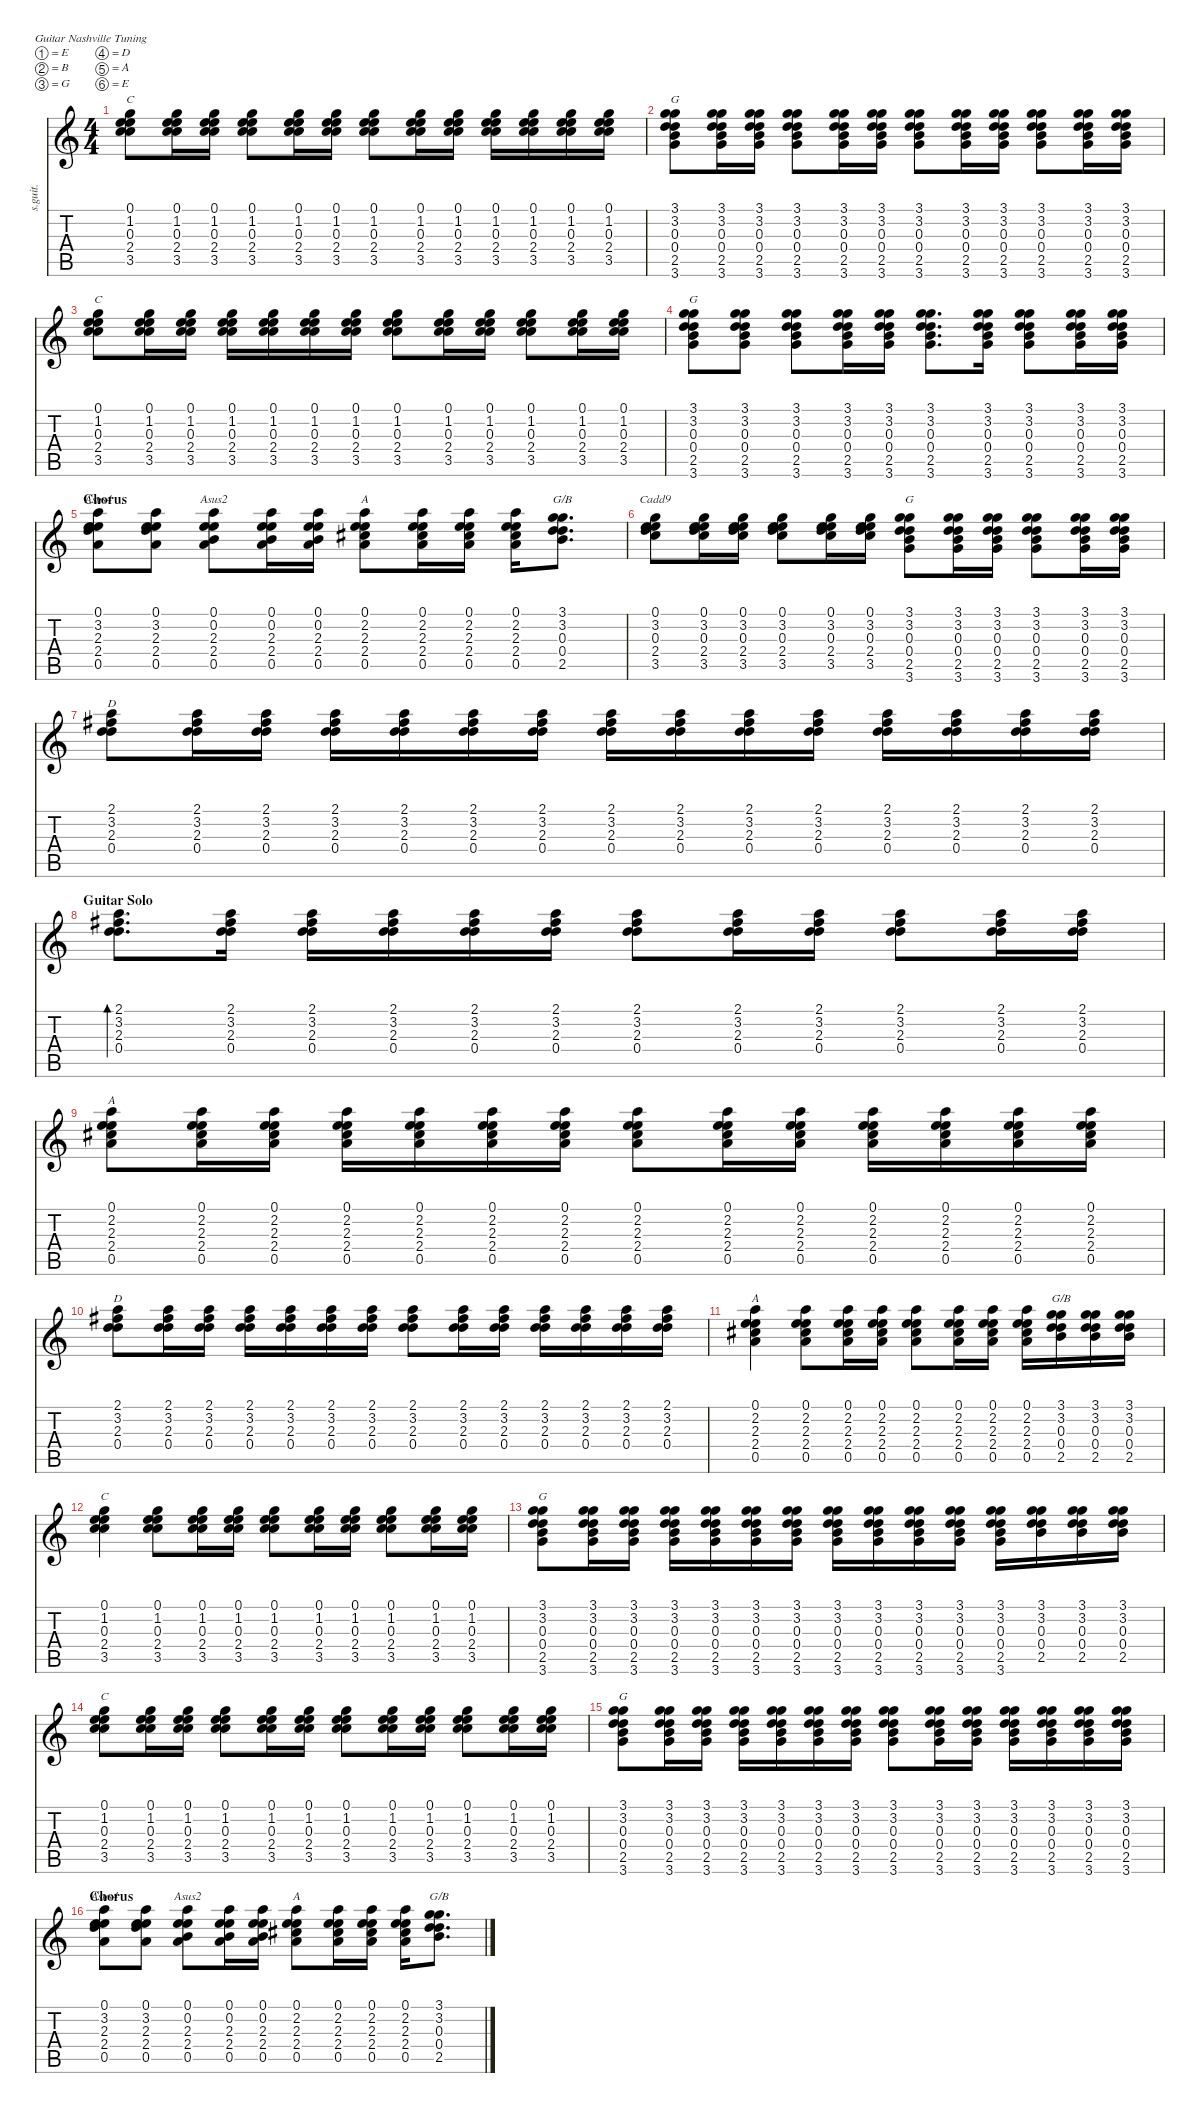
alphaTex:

\defaultSystemsLayout 4
\hideDynamics
\bracketExtendMode nobrackets
\track ("Lee Ritenour - Nashville Guitar" "s.guit.") {instrument acousticguitarsteel}
\staff {score tabs}
\tuning (E4 B3 G4 D4 A3 E3)
\chord ("D" 3 1 2 2 0 x) {showdiagram false}
\chord ("A" 3 1 2 2 0 x) {showdiagram false}
\chord ("G/B" 3 1 2 2 0 x) {showdiagram false}
\chord ("C" 3 1 2 2 0 x) {showdiagram false}
\chord ("G" 3 1 2 2 0 x) {showdiagram false}
\chord ("Asus4" 3 1 2 2 0 x) {showdiagram false}
\chord ("Asus2" 3 1 2 2 0 x) {showdiagram false}
\chord ("Cadd9" 3 1 2 2 0 x) {showdiagram false}
\ts (4 4)
\tempo (64 hide)
\clef g2
\ks c
(0.1 1.2 0.3 2.4 3.5).8{ch "C" lyrics (0 "") lyrics (1 "") lyrics (2 "") lyrics (3 "") lyrics (4 "") dy f} (0.1 1.2 0.3 2.4 3.5).16{lyrics (0 "") lyrics (1 "") lyrics (2 "") lyrics (3 "") lyrics (4 "")} (0.1 1.2 0.3 2.4 3.5).16{lyrics (0 "") lyrics (1 "") lyrics (2 "") lyrics (3 "") lyrics (4 "")} (0.1 1.2 0.3 2.4 3.5).8{lyrics (0 "") lyrics (1 "") lyrics (2 "") lyrics (3 "") lyrics (4 "")} (0.1 1.2 0.3 2.4 3.5).16{lyrics (0 "") lyrics (1 "") lyrics (2 "") lyrics (3 "") lyrics (4 "")} (0.1 1.2 0.3 2.4 3.5).16{lyrics (0 "") lyrics (1 "") lyrics (2 "") lyrics (3 "") lyrics (4 "")} (0.1 1.2 0.3 2.4 3.5).8{lyrics (0 "") lyrics (1 "") lyrics (2 "") lyrics (3 "") lyrics (4 "")} (0.1 1.2 0.3 2.4 3.5).16{lyrics (0 "") lyrics (1 "") lyrics (2 "") lyrics (3 "") lyrics (4 "")} (0.1 1.2 0.3 2.4 3.5).16{lyrics (0 "") lyrics (1 "") lyrics (2 "") lyrics (3 "") lyrics (4 "")} (0.1 1.2 0.3 2.4 3.5).16{lyrics (0 "") lyrics (1 "") lyrics (2 "") lyrics (3 "") lyrics (4 "")} (0.1 1.2 0.3 2.4 3.5).16{lyrics (0 "") lyrics (1 "") lyrics (2 "") lyrics (3 "") lyrics (4 "")} (0.1 1.2 0.3 2.4 3.5).16{lyrics (0 "") lyrics (1 "") lyrics (2 "") lyrics (3 "") lyrics (4 "")} (0.1 1.2 0.3 2.4 3.5).16{lyrics (0 "") lyrics (1 "") lyrics (2 "") lyrics (3 "") lyrics (4 "")} |
(3.1 3.2 0.3 0.4 2.5 3.6).8{ch "G" lyrics (0 "") lyrics (1 "") lyrics (2 "") lyrics (3 "") lyrics (4 "")} (3.1 3.2 0.3 0.4 2.5 3.6).16{lyrics (0 "") lyrics (1 "") lyrics (2 "") lyrics (3 "") lyrics (4 "")} (3.1 3.2 0.3 0.4 2.5 3.6).16{lyrics (0 "") lyrics (1 "") lyrics (2 "") lyrics (3 "") lyrics (4 "")} (3.1 3.2 0.3 0.4 2.5 3.6).8{lyrics (0 "") lyrics (1 "") lyrics (2 "") lyrics (3 "") lyrics (4 "")} (3.1 3.2 0.3 0.4 2.5 3.6).16{lyrics (0 "") lyrics (1 "") lyrics (2 "") lyrics (3 "") lyrics (4 "")} (3.1 3.2 0.3 0.4 2.5 3.6).16{lyrics (0 "") lyrics (1 "") lyrics (2 "") lyrics (3 "") lyrics (4 "")} (3.1 3.2 0.3 0.4 2.5 3.6).8{lyrics (0 "") lyrics (1 "") lyrics (2 "") lyrics (3 "") lyrics (4 "")} (3.1 3.2 0.3 0.4 2.5 3.6).16{lyrics (0 "") lyrics (1 "") lyrics (2 "") lyrics (3 "") lyrics (4 "")} (3.1 3.2 0.3 0.4 2.5 3.6).16{lyrics (0 "") lyrics (1 "") lyrics (2 "") lyrics (3 "") lyrics (4 "")} (3.1 3.2 0.3 0.4 2.5 3.6).8{lyrics (0 "") lyrics (1 "") lyrics (2 "") lyrics (3 "") lyrics (4 "")} (3.1 3.2 0.3 0.4 2.5 3.6).16{lyrics (0 "") lyrics (1 "") lyrics (2 "") lyrics (3 "") lyrics (4 "")} (3.1 3.2 0.3 0.4 2.5 3.6).16{lyrics (0 "") lyrics (1 "") lyrics (2 "") lyrics (3 "") lyrics (4 "")} |
(0.1 1.2 0.3 2.4 3.5).8{ch "C" lyrics (0 "") lyrics (1 "") lyrics (2 "") lyrics (3 "") lyrics (4 "")} (0.1 1.2 0.3 2.4 3.5).16{lyrics (0 "") lyrics (1 "") lyrics (2 "") lyrics (3 "") lyrics (4 "")} (0.1 1.2 0.3 2.4 3.5).16{lyrics (0 "") lyrics (1 "") lyrics (2 "") lyrics (3 "") lyrics (4 "")} (0.1 1.2 0.3 2.4 3.5).16{lyrics (0 "") lyrics (1 "") lyrics (2 "") lyrics (3 "") lyrics (4 "")} (0.1 1.2 0.3 2.4 3.5).16{lyrics (0 "") lyrics (1 "") lyrics (2 "") lyrics (3 "") lyrics (4 "")} (0.1 1.2 0.3 2.4 3.5).16{lyrics (0 "") lyrics (1 "") lyrics (2 "") lyrics (3 "") lyrics (4 "")} (0.1 1.2 0.3 2.4 3.5).16{lyrics (0 "") lyrics (1 "") lyrics (2 "") lyrics (3 "") lyrics (4 "")} (0.1 1.2 0.3 2.4 3.5).8{lyrics (0 "") lyrics (1 "") lyrics (2 "") lyrics (3 "") lyrics (4 "")} (0.1 1.2 0.3 2.4 3.5).16{lyrics (0 "") lyrics (1 "") lyrics (2 "") lyrics (3 "") lyrics (4 "")} (0.1 1.2 0.3 2.4 3.5).16{lyrics (0 "") lyrics (1 "") lyrics (2 "") lyrics (3 "") lyrics (4 "")} (0.1 1.2 0.3 2.4 3.5).8{lyrics (0 "") lyrics (1 "") lyrics (2 "") lyrics (3 "") lyrics (4 "")} (0.1 1.2 0.3 2.4 3.5).16{lyrics (0 "") lyrics (1 "") lyrics (2 "") lyrics (3 "") lyrics (4 "")} (0.1 1.2 0.3 2.4 3.5).16{lyrics (0 "") lyrics (1 "") lyrics (2 "") lyrics (3 "") lyrics (4 "")} |
(3.1 3.2 0.3 0.4 2.5 3.6).8{ch "G" lyrics (0 "") lyrics (1 "") lyrics (2 "") lyrics (3 "") lyrics (4 "")} (3.1 3.2 0.3 0.4 2.5 3.6).8{lyrics (0 "") lyrics (1 "") lyrics (2 "") lyrics (3 "") lyrics (4 "")} (3.1 3.2 0.3 0.4 2.5 3.6).8{lyrics (0 "") lyrics (1 "") lyrics (2 "") lyrics (3 "") lyrics (4 "")} (3.1 3.2 0.3 0.4 2.5 3.6).16{lyrics (0 "") lyrics (1 "") lyrics (2 "") lyrics (3 "") lyrics (4 "")} (3.1 3.2 0.3 0.4 2.5 3.6).16{lyrics (0 "") lyrics (1 "") lyrics (2 "") lyrics (3 "") lyrics (4 "")} (3.1 3.2 0.3 0.4 2.5 3.6).8{d lyrics (0 "") lyrics (1 "") lyrics (2 "") lyrics (3 "") lyrics (4 "")} (3.1 3.2 0.3 0.4 2.5 3.6).16{lyrics (0 "") lyrics (1 "") lyrics (2 "") lyrics (3 "") lyrics (4 "")} (3.1 3.2 0.3 0.4 2.5 3.6).8{lyrics (0 "") lyrics (1 "") lyrics (2 "") lyrics (3 "") lyrics (4 "")} (3.1 3.2 0.3 0.4 2.5 3.6).16{lyrics (0 "") lyrics (1 "") lyrics (2 "") lyrics (3 "") lyrics (4 "")} (3.1 3.2 0.3 0.4 2.5 3.6).16{lyrics (0 "") lyrics (1 "") lyrics (2 "") lyrics (3 "") lyrics (4 "")} |
\section ("" "Chorus")
(0.1 3.2 2.3 2.4 0.5).8{ch "Asus4" lyrics (0 "") lyrics (1 "") lyrics (2 "") lyrics (3 "") lyrics (4 "")} (0.1 3.2 2.3 2.4 0.5).8{lyrics (0 "") lyrics (1 "") lyrics (2 "") lyrics (3 "") lyrics (4 "")} (0.1 0.2 2.3 2.4 0.5).8{ch "Asus2" lyrics (0 "") lyrics (1 "") lyrics (2 "") lyrics (3 "") lyrics (4 "")} (0.1 0.2 2.3 2.4 0.5).16{lyrics (0 "") lyrics (1 "") lyrics (2 "") lyrics (3 "") lyrics (4 "")} (0.1 0.2 2.3 2.4 0.5).16{lyrics (0 "") lyrics (1 "") lyrics (2 "") lyrics (3 "") lyrics (4 "")} (0.1 2.2{acc #} 2.3 2.4 0.5).8{ch "A" lyrics (0 "") lyrics (1 "") lyrics (2 "") lyrics (3 "") lyrics (4 "")} (0.1 2.2{acc #} 2.3 2.4 0.5).16{lyrics (0 "") lyrics (1 "") lyrics (2 "") lyrics (3 "") lyrics (4 "")} (0.1 2.2{acc #} 2.3 2.4 0.5).16{lyrics (0 "") lyrics (1 "") lyrics (2 "") lyrics (3 "") lyrics (4 "")} (0.1 2.2{acc #} 2.3 2.4 0.5).16{lyrics (0 "") lyrics (1 "") lyrics (2 "") lyrics (3 "") lyrics (4 "")} (3.1 3.2 0.3 0.4 2.5).8{d ch "G/B" lyrics (0 "") lyrics (1 "") lyrics (2 "") lyrics (3 "") lyrics (4 "")} |
(0.1 3.2 0.3 2.4 3.5).8{ch "Cadd9" lyrics (0 "") lyrics (1 "") lyrics (2 "") lyrics (3 "") lyrics (4 "")} (0.1 3.2 0.3 2.4 3.5).16{lyrics (0 "") lyrics (1 "") lyrics (2 "") lyrics (3 "") lyrics (4 "")} (0.1 3.2 0.3 2.4 3.5).16{lyrics (0 "") lyrics (1 "") lyrics (2 "") lyrics (3 "") lyrics (4 "")} (0.1 3.2 0.3 2.4 3.5).8{lyrics (0 "") lyrics (1 "") lyrics (2 "") lyrics (3 "") lyrics (4 "")} (0.1 3.2 0.3 2.4 3.5).16{lyrics (0 "") lyrics (1 "") lyrics (2 "") lyrics (3 "") lyrics (4 "")} (0.1 3.2 0.3 2.4 3.5).16{lyrics (0 "") lyrics (1 "") lyrics (2 "") lyrics (3 "") lyrics (4 "")} (3.1 3.2 0.3 0.4 2.5 3.6).8{ch "G" lyrics (0 "") lyrics (1 "") lyrics (2 "") lyrics (3 "") lyrics (4 "")} (3.1 3.2 0.3 0.4 2.5 3.6).16{lyrics (0 "") lyrics (1 "") lyrics (2 "") lyrics (3 "") lyrics (4 "")} (3.1 3.2 0.3 0.4 2.5 3.6).16{lyrics (0 "") lyrics (1 "") lyrics (2 "") lyrics (3 "") lyrics (4 "")} (3.1 3.2 0.3 0.4 2.5 3.6).8{lyrics (0 "") lyrics (1 "") lyrics (2 "") lyrics (3 "") lyrics (4 "")} (3.1 3.2 0.3 0.4 2.5 3.6).16{lyrics (0 "") lyrics (1 "") lyrics (2 "") lyrics (3 "") lyrics (4 "")} (3.1 3.2 0.3 0.4 2.5 3.6).16{lyrics (0 "") lyrics (1 "") lyrics (2 "") lyrics (3 "") lyrics (4 "")} |
(2.1{acc #} 3.2 2.3 0.4).8{ch "D" lyrics (0 "") lyrics (1 "") lyrics (2 "") lyrics (3 "") lyrics (4 "")} (2.1{acc #} 3.2 2.3 0.4).16{lyrics (0 "") lyrics (1 "") lyrics (2 "") lyrics (3 "") lyrics (4 "")} (2.1{acc #} 3.2 2.3 0.4).16{lyrics (0 "") lyrics (1 "") lyrics (2 "") lyrics (3 "") lyrics (4 "")} (2.1{acc #} 3.2 2.3 0.4).16{lyrics (0 "") lyrics (1 "") lyrics (2 "") lyrics (3 "") lyrics (4 "")} (2.1{acc #} 3.2 2.3 0.4).16{lyrics (0 "") lyrics (1 "") lyrics (2 "") lyrics (3 "") lyrics (4 "")} (2.1{acc #} 3.2 2.3 0.4).16{lyrics (0 "") lyrics (1 "") lyrics (2 "") lyrics (3 "") lyrics (4 "")} (2.1{acc #} 3.2 2.3 0.4).16{lyrics (0 "") lyrics (1 "") lyrics (2 "") lyrics (3 "") lyrics (4 "")} (2.1{acc #} 3.2 2.3 0.4).16{lyrics (0 "") lyrics (1 "") lyrics (2 "") lyrics (3 "") lyrics (4 "")} (2.1{acc #} 3.2 2.3 0.4).16{lyrics (0 "") lyrics (1 "") lyrics (2 "") lyrics (3 "") lyrics (4 "")} (2.1{acc #} 3.2 2.3 0.4).16{lyrics (0 "") lyrics (1 "") lyrics (2 "") lyrics (3 "") lyrics (4 "")} (2.1{acc #} 3.2 2.3 0.4).16{lyrics (0 "") lyrics (1 "") lyrics (2 "") lyrics (3 "") lyrics (4 "")} (2.1{acc #} 3.2 2.3 0.4).16{lyrics (0 "") lyrics (1 "") lyrics (2 "") lyrics (3 "") lyrics (4 "")} (2.1{acc #} 3.2 2.3 0.4).16{lyrics (0 "") lyrics (1 "") lyrics (2 "") lyrics (3 "") lyrics (4 "")} (2.1{acc #} 3.2 2.3 0.4).16{lyrics (0 "") lyrics (1 "") lyrics (2 "") lyrics (3 "") lyrics (4 "")} (2.1{acc #} 3.2 2.3 0.4).16{lyrics (0 "") lyrics (1 "") lyrics (2 "") lyrics (3 "") lyrics (4 "")} |
\section ("" "Guitar Solo")
(2.1{acc #} 3.2 2.3 0.4).8{d bd 30 lyrics (0 "") lyrics (1 "") lyrics (2 "") lyrics (3 "") lyrics (4 "")} (2.1{acc #} 3.2 2.3 0.4).16{lyrics (0 "") lyrics (1 "") lyrics (2 "") lyrics (3 "") lyrics (4 "")} (2.1{acc #} 3.2 2.3 0.4).16{lyrics (0 "") lyrics (1 "") lyrics (2 "") lyrics (3 "") lyrics (4 "")} (2.1{acc #} 3.2 2.3 0.4).16{lyrics (0 "") lyrics (1 "") lyrics (2 "") lyrics (3 "") lyrics (4 "")} (2.1{acc #} 3.2 2.3 0.4).16{lyrics (0 "") lyrics (1 "") lyrics (2 "") lyrics (3 "") lyrics (4 "")} (2.1{acc #} 3.2 2.3 0.4).16{lyrics (0 "") lyrics (1 "") lyrics (2 "") lyrics (3 "") lyrics (4 "")} (2.1{acc #} 3.2 2.3 0.4).8{lyrics (0 "") lyrics (1 "") lyrics (2 "") lyrics (3 "") lyrics (4 "")} (2.1{acc #} 3.2 2.3 0.4).16{lyrics (0 "") lyrics (1 "") lyrics (2 "") lyrics (3 "") lyrics (4 "")} (2.1{acc #} 3.2 2.3 0.4).16{lyrics (0 "") lyrics (1 "") lyrics (2 "") lyrics (3 "") lyrics (4 "")} (2.1{acc #} 3.2 2.3 0.4).8{lyrics (0 "") lyrics (1 "") lyrics (2 "") lyrics (3 "") lyrics (4 "")} (2.1{acc #} 3.2 2.3 0.4).16{lyrics (0 "") lyrics (1 "") lyrics (2 "") lyrics (3 "") lyrics (4 "")} (2.1{acc #} 3.2 2.3 0.4).16{lyrics (0 "") lyrics (1 "") lyrics (2 "") lyrics (3 "") lyrics (4 "")} |
(0.1 2.2{acc #} 2.3 2.4 0.5).8{ch "A" lyrics (0 "") lyrics (1 "") lyrics (2 "") lyrics (3 "") lyrics (4 "")} (0.1 2.2{acc #} 2.3 2.4 0.5).16{lyrics (0 "") lyrics (1 "") lyrics (2 "") lyrics (3 "") lyrics (4 "")} (0.1 2.2{acc #} 2.3 2.4 0.5).16{lyrics (0 "") lyrics (1 "") lyrics (2 "") lyrics (3 "") lyrics (4 "")} (0.1 2.2{acc #} 2.3 2.4 0.5).16{lyrics (0 "") lyrics (1 "") lyrics (2 "") lyrics (3 "") lyrics (4 "")} (0.1 2.2{acc #} 2.3 2.4 0.5).16{lyrics (0 "") lyrics (1 "") lyrics (2 "") lyrics (3 "") lyrics (4 "")} (0.1 2.2{acc #} 2.3 2.4 0.5).16{lyrics (0 "") lyrics (1 "") lyrics (2 "") lyrics (3 "") lyrics (4 "")} (0.1 2.2{acc #} 2.3 2.4 0.5).16{lyrics (0 "") lyrics (1 "") lyrics (2 "") lyrics (3 "") lyrics (4 "")} (0.1 2.2{acc #} 2.3 2.4 0.5).8{lyrics (0 "") lyrics (1 "") lyrics (2 "") lyrics (3 "") lyrics (4 "")} (0.1 2.2{acc #} 2.3 2.4 0.5).16{lyrics (0 "") lyrics (1 "") lyrics (2 "") lyrics (3 "") lyrics (4 "")} (0.1 2.2{acc #} 2.3 2.4 0.5).16{lyrics (0 "") lyrics (1 "") lyrics (2 "") lyrics (3 "") lyrics (4 "")} (0.1 2.2{acc #} 2.3 2.4 0.5).16{lyrics (0 "") lyrics (1 "") lyrics (2 "") lyrics (3 "") lyrics (4 "")} (0.1 2.2{acc #} 2.3 2.4 0.5).16{lyrics (0 "") lyrics (1 "") lyrics (2 "") lyrics (3 "") lyrics (4 "")} (0.1 2.2{acc #} 2.3 2.4 0.5).16{lyrics (0 "") lyrics (1 "") lyrics (2 "") lyrics (3 "") lyrics (4 "")} (0.1 2.2{acc #} 2.3 2.4 0.5).16{lyrics (0 "") lyrics (1 "") lyrics (2 "") lyrics (3 "") lyrics (4 "")} |
(2.1{acc #} 3.2 2.3 0.4).8{ch "D" lyrics (0 "") lyrics (1 "") lyrics (2 "") lyrics (3 "") lyrics (4 "")} (2.1{acc #} 3.2 2.3 0.4).16{lyrics (0 "") lyrics (1 "") lyrics (2 "") lyrics (3 "") lyrics (4 "")} (2.1{acc #} 3.2 2.3 0.4).16{lyrics (0 "") lyrics (1 "") lyrics (2 "") lyrics (3 "") lyrics (4 "")} (2.1{acc #} 3.2 2.3 0.4).16{lyrics (0 "") lyrics (1 "") lyrics (2 "") lyrics (3 "") lyrics (4 "")} (2.1{acc #} 3.2 2.3 0.4).16{lyrics (0 "") lyrics (1 "") lyrics (2 "") lyrics (3 "") lyrics (4 "")} (2.1{acc #} 3.2 2.3 0.4).16{lyrics (0 "") lyrics (1 "") lyrics (2 "") lyrics (3 "") lyrics (4 "")} (2.1{acc #} 3.2 2.3 0.4).16{lyrics (0 "") lyrics (1 "") lyrics (2 "") lyrics (3 "") lyrics (4 "")} (2.1{acc #} 3.2 2.3 0.4).8{lyrics (0 "") lyrics (1 "") lyrics (2 "") lyrics (3 "") lyrics (4 "")} (2.1{acc #} 3.2 2.3 0.4).16{lyrics (0 "") lyrics (1 "") lyrics (2 "") lyrics (3 "") lyrics (4 "")} (2.1{acc #} 3.2 2.3 0.4).16{lyrics (0 "") lyrics (1 "") lyrics (2 "") lyrics (3 "") lyrics (4 "")} (2.1{acc #} 3.2 2.3 0.4).16{lyrics (0 "") lyrics (1 "") lyrics (2 "") lyrics (3 "") lyrics (4 "")} (2.1{acc #} 3.2 2.3 0.4).16{lyrics (0 "") lyrics (1 "") lyrics (2 "") lyrics (3 "") lyrics (4 "")} (2.1{acc #} 3.2 2.3 0.4).16{lyrics (0 "") lyrics (1 "") lyrics (2 "") lyrics (3 "") lyrics (4 "")} (2.1{acc #} 3.2 2.3 0.4).16{lyrics (0 "") lyrics (1 "") lyrics (2 "") lyrics (3 "") lyrics (4 "")} |
(0.1 2.2{acc #} 2.3 2.4 0.5).4{ch "A" lyrics (0 "") lyrics (1 "") lyrics (2 "") lyrics (3 "") lyrics (4 "")} (0.1 2.2{acc #} 2.3 2.4 0.5).8{lyrics (0 "") lyrics (1 "") lyrics (2 "") lyrics (3 "") lyrics (4 "")} (0.1 2.2{acc #} 2.3 2.4 0.5).16{lyrics (0 "") lyrics (1 "") lyrics (2 "") lyrics (3 "") lyrics (4 "")} (0.1 2.2{acc #} 2.3 2.4 0.5).16{lyrics (0 "") lyrics (1 "") lyrics (2 "") lyrics (3 "") lyrics (4 "")} (0.1 2.2{acc #} 2.3 2.4 0.5).8{lyrics (0 "") lyrics (1 "") lyrics (2 "") lyrics (3 "") lyrics (4 "")} (0.1 2.2{acc #} 2.3 2.4 0.5).16{lyrics (0 "") lyrics (1 "") lyrics (2 "") lyrics (3 "") lyrics (4 "")} (0.1 2.2{acc #} 2.3 2.4 0.5).16{lyrics (0 "") lyrics (1 "") lyrics (2 "") lyrics (3 "") lyrics (4 "")} (0.1 2.2{acc #} 2.3 2.4 0.5).16{lyrics (0 "") lyrics (1 "") lyrics (2 "") lyrics (3 "") lyrics (4 "")} (3.1 3.2 0.3 0.4 2.5).16{ch "G/B" lyrics (0 "") lyrics (1 "") lyrics (2 "") lyrics (3 "") lyrics (4 "")} (3.1 3.2 0.3 0.4 2.5).16{lyrics (0 "") lyrics (1 "") lyrics (2 "") lyrics (3 "") lyrics (4 "")} (3.1 3.2 0.3 0.4 2.5).16{lyrics (0 "") lyrics (1 "") lyrics (2 "") lyrics (3 "") lyrics (4 "")} |
(0.1 1.2 0.3 2.4 3.5).4{ch "C" lyrics (0 "") lyrics (1 "") lyrics (2 "") lyrics (3 "") lyrics (4 "")} (0.1 1.2 0.3 2.4 3.5).8{lyrics (0 "") lyrics (1 "") lyrics (2 "") lyrics (3 "") lyrics (4 "")} (0.1 1.2 0.3 2.4 3.5).16{lyrics (0 "") lyrics (1 "") lyrics (2 "") lyrics (3 "") lyrics (4 "")} (0.1 1.2 0.3 2.4 3.5).16{lyrics (0 "") lyrics (1 "") lyrics (2 "") lyrics (3 "") lyrics (4 "")} (0.1 1.2 0.3 2.4 3.5).8{lyrics (0 "") lyrics (1 "") lyrics (2 "") lyrics (3 "") lyrics (4 "")} (0.1 1.2 0.3 2.4 3.5).16{lyrics (0 "") lyrics (1 "") lyrics (2 "") lyrics (3 "") lyrics (4 "")} (0.1 1.2 0.3 2.4 3.5).16{lyrics (0 "") lyrics (1 "") lyrics (2 "") lyrics (3 "") lyrics (4 "")} (0.1 1.2 0.3 2.4 3.5).8{lyrics (0 "") lyrics (1 "") lyrics (2 "") lyrics (3 "") lyrics (4 "")} (0.1 1.2 0.3 2.4 3.5).16{lyrics (0 "") lyrics (1 "") lyrics (2 "") lyrics (3 "") lyrics (4 "")} (0.1 1.2 0.3 2.4 3.5).16{lyrics (0 "") lyrics (1 "") lyrics (2 "") lyrics (3 "") lyrics (4 "")} |
(3.1 3.2 0.3 0.4 2.5 3.6).8{ch "G" lyrics (0 "") lyrics (1 "") lyrics (2 "") lyrics (3 "") lyrics (4 "")} (3.1 3.2 0.3 0.4 2.5 3.6).16{lyrics (0 "") lyrics (1 "") lyrics (2 "") lyrics (3 "") lyrics (4 "")} (3.1 3.2 0.3 0.4 2.5 3.6).16{lyrics (0 "") lyrics (1 "") lyrics (2 "") lyrics (3 "") lyrics (4 "")} (3.1 3.2 0.3 0.4 2.5 3.6).16{lyrics (0 "") lyrics (1 "") lyrics (2 "") lyrics (3 "") lyrics (4 "")} (3.1 3.2 0.3 0.4 2.5 3.6).16{lyrics (0 "") lyrics (1 "") lyrics (2 "") lyrics (3 "") lyrics (4 "")} (3.1 3.2 0.3 0.4 2.5 3.6).16{lyrics (0 "") lyrics (1 "") lyrics (2 "") lyrics (3 "") lyrics (4 "")} (3.1 3.2 0.3 0.4 2.5 3.6).16{lyrics (0 "") lyrics (1 "") lyrics (2 "") lyrics (3 "") lyrics (4 "")} (3.1 3.2 0.3 0.4 2.5 3.6).16{lyrics (0 "") lyrics (1 "") lyrics (2 "") lyrics (3 "") lyrics (4 "")} (3.1 3.2 0.3 0.4 2.5 3.6).16{lyrics (0 "") lyrics (1 "") lyrics (2 "") lyrics (3 "") lyrics (4 "")} (3.1 3.2 0.3 0.4 2.5 3.6).16{lyrics (0 "") lyrics (1 "") lyrics (2 "") lyrics (3 "") lyrics (4 "")} (3.1 3.2 0.3 0.4 2.5 3.6).16{lyrics (0 "") lyrics (1 "") lyrics (2 "") lyrics (3 "") lyrics (4 "")} (3.1 3.2 0.3 0.4 2.5 3.6).16{lyrics (0 "") lyrics (1 "") lyrics (2 "") lyrics (3 "") lyrics (4 "")} (3.1 3.2 0.3 0.4 2.5).16{lyrics (0 "") lyrics (1 "") lyrics (2 "") lyrics (3 "") lyrics (4 "")} (3.1 3.2 0.3 0.4 2.5).16{lyrics (0 "") lyrics (1 "") lyrics (2 "") lyrics (3 "") lyrics (4 "")} (3.1 3.2 0.3 0.4 2.5).16{lyrics (0 "") lyrics (1 "") lyrics (2 "") lyrics (3 "") lyrics (4 "")} |
(0.1 1.2 0.3 2.4 3.5).8{ch "C" lyrics (0 "") lyrics (1 "") lyrics (2 "") lyrics (3 "") lyrics (4 "")} (0.1 1.2 0.3 2.4 3.5).16{lyrics (0 "") lyrics (1 "") lyrics (2 "") lyrics (3 "") lyrics (4 "")} (0.1 1.2 0.3 2.4 3.5).16{lyrics (0 "") lyrics (1 "") lyrics (2 "") lyrics (3 "") lyrics (4 "")} (0.1 1.2 0.3 2.4 3.5).8{lyrics (0 "") lyrics (1 "") lyrics (2 "") lyrics (3 "") lyrics (4 "")} (0.1 1.2 0.3 2.4 3.5).16{lyrics (0 "") lyrics (1 "") lyrics (2 "") lyrics (3 "") lyrics (4 "")} (0.1 1.2 0.3 2.4 3.5).16{lyrics (0 "") lyrics (1 "") lyrics (2 "") lyrics (3 "") lyrics (4 "")} (0.1 1.2 0.3 2.4 3.5).8{lyrics (0 "") lyrics (1 "") lyrics (2 "") lyrics (3 "") lyrics (4 "")} (0.1 1.2 0.3 2.4 3.5).16{lyrics (0 "") lyrics (1 "") lyrics (2 "") lyrics (3 "") lyrics (4 "")} (0.1 1.2 0.3 2.4 3.5).16{lyrics (0 "") lyrics (1 "") lyrics (2 "") lyrics (3 "") lyrics (4 "")} (0.1 1.2 0.3 2.4 3.5).8{lyrics (0 "") lyrics (1 "") lyrics (2 "") lyrics (3 "") lyrics (4 "")} (0.1 1.2 0.3 2.4 3.5).16{lyrics (0 "") lyrics (1 "") lyrics (2 "") lyrics (3 "") lyrics (4 "")} (0.1 1.2 0.3 2.4 3.5).16{lyrics (0 "") lyrics (1 "") lyrics (2 "") lyrics (3 "") lyrics (4 "")} |
(3.1 3.2 0.3 0.4 2.5 3.6).8{ch "G" lyrics (0 "") lyrics (1 "") lyrics (2 "") lyrics (3 "") lyrics (4 "")} (3.1 3.2 0.3 0.4 2.5 3.6).16{lyrics (0 "") lyrics (1 "") lyrics (2 "") lyrics (3 "") lyrics (4 "")} (3.1 3.2 0.3 0.4 2.5 3.6).16{lyrics (0 "") lyrics (1 "") lyrics (2 "") lyrics (3 "") lyrics (4 "")} (3.1 3.2 0.3 0.4 2.5 3.6).16{lyrics (0 "") lyrics (1 "") lyrics (2 "") lyrics (3 "") lyrics (4 "")} (3.1 3.2 0.3 0.4 2.5 3.6).16{lyrics (0 "") lyrics (1 "") lyrics (2 "") lyrics (3 "") lyrics (4 "")} (3.1 3.2 0.3 0.4 2.5 3.6).16{lyrics (0 "") lyrics (1 "") lyrics (2 "") lyrics (3 "") lyrics (4 "")} (3.1 3.2 0.3 0.4 2.5 3.6).16{lyrics (0 "") lyrics (1 "") lyrics (2 "") lyrics (3 "") lyrics (4 "")} (3.1 3.2 0.3 0.4 2.5 3.6).8{lyrics (0 "") lyrics (1 "") lyrics (2 "") lyrics (3 "") lyrics (4 "")} (3.1 3.2 0.3 0.4 2.5 3.6).16{lyrics (0 "") lyrics (1 "") lyrics (2 "") lyrics (3 "") lyrics (4 "")} (3.1 3.2 0.3 0.4 2.5 3.6).16{lyrics (0 "") lyrics (1 "") lyrics (2 "") lyrics (3 "") lyrics (4 "")} (3.1 3.2 0.3 0.4 2.5 3.6).16{lyrics (0 "") lyrics (1 "") lyrics (2 "") lyrics (3 "") lyrics (4 "")} (3.1 3.2 0.3 0.4 2.5 3.6).16{lyrics (0 "") lyrics (1 "") lyrics (2 "") lyrics (3 "") lyrics (4 "")} (3.1 3.2 0.3 0.4 2.5 3.6).16{lyrics (0 "") lyrics (1 "") lyrics (2 "") lyrics (3 "") lyrics (4 "")} (3.1 3.2 0.3 0.4 2.5 3.6).16{lyrics (0 "") lyrics (1 "") lyrics (2 "") lyrics (3 "") lyrics (4 "")} |
\section ("" "Chorus")
(0.1 3.2 2.3 2.4 0.5).8{ch "Asus4" lyrics (0 "") lyrics (1 "") lyrics (2 "") lyrics (3 "") lyrics (4 "")} (0.1 3.2 2.3 2.4 0.5).8{lyrics (0 "") lyrics (1 "") lyrics (2 "") lyrics (3 "") lyrics (4 "")} (0.1 0.2 2.3 2.4 0.5).8{ch "Asus2" lyrics (0 "") lyrics (1 "") lyrics (2 "") lyrics (3 "") lyrics (4 "")} (0.1 0.2 2.3 2.4 0.5).16{lyrics (0 "") lyrics (1 "") lyrics (2 "") lyrics (3 "") lyrics (4 "")} (0.1 0.2 2.3 2.4 0.5).16{lyrics (0 "") lyrics (1 "") lyrics (2 "") lyrics (3 "") lyrics (4 "")} (0.1 2.2{acc #} 2.3 2.4 0.5).8{ch "A" lyrics (0 "") lyrics (1 "") lyrics (2 "") lyrics (3 "") lyrics (4 "")} (0.1 2.2{acc #} 2.3 2.4 0.5).16{lyrics (0 "") lyrics (1 "") lyrics (2 "") lyrics (3 "") lyrics (4 "")} (0.1 2.2{acc #} 2.3 2.4 0.5).16{lyrics (0 "") lyrics (1 "") lyrics (2 "") lyrics (3 "") lyrics (4 "")} (0.1 2.2{acc #} 2.3 2.4 0.5).16{lyrics (0 "") lyrics (1 "") lyrics (2 "") lyrics (3 "") lyrics (4 "")} (3.1 3.2 0.3 0.4 2.5).8{d ch "G/B" lyrics (0 "") lyrics (1 "") lyrics (2 "") lyrics (3 "") lyrics (4 "")}
